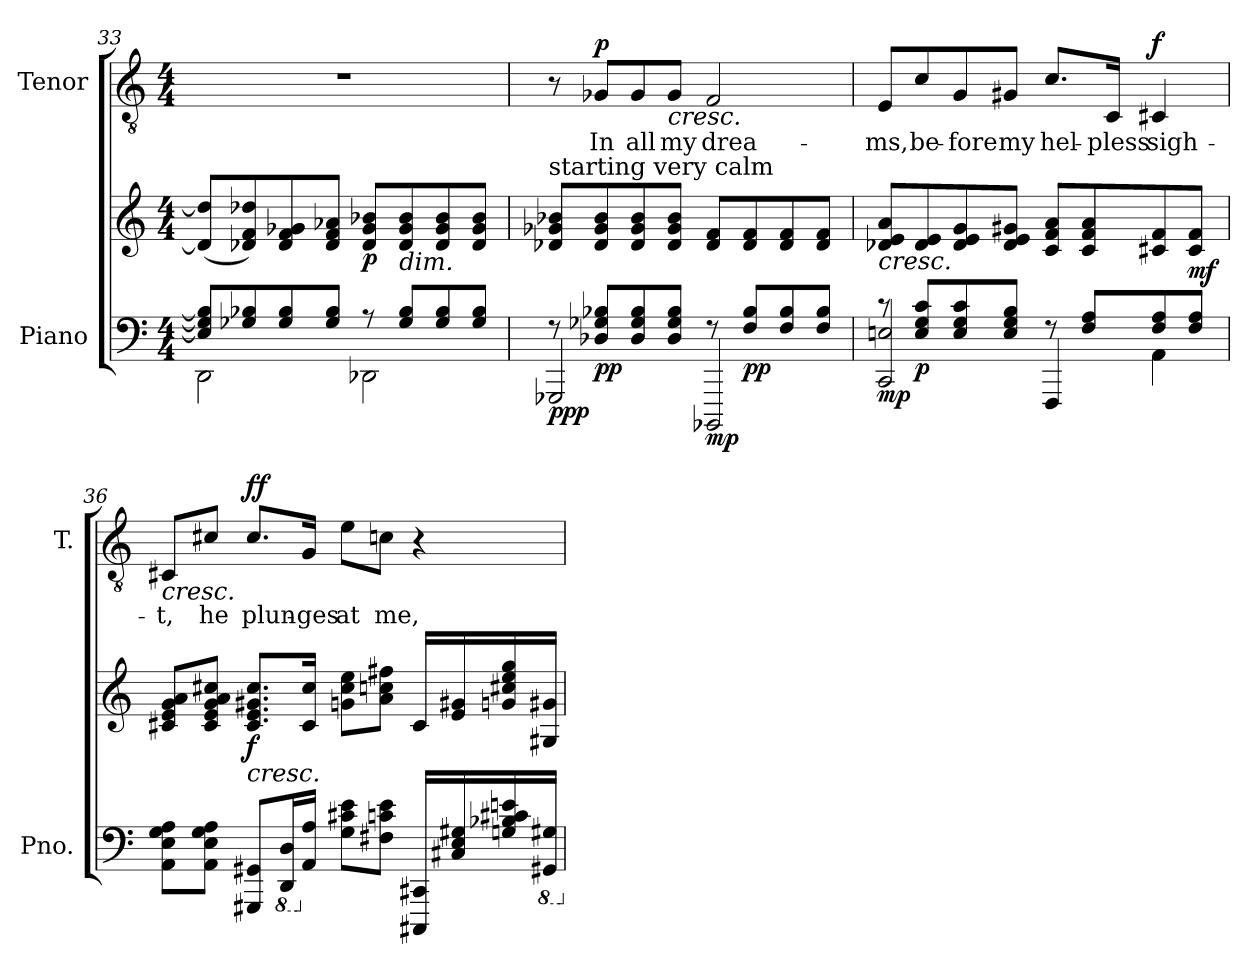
**kern	**kern	**dynam	**kern	**text	**dynam
*part2	*part2	*part2	*part1	*part1	*part1
*staff3	*staff2	*staff2/3	*staff1	*staff1	*staff1
*I"Piano	*	*	*I"Tenor	*	*
*I'Pno.	*	*	*I'T.	*	*
*clefF4	*clefG2	*	*clefGv2	*	*
*k[]	*k[]	*	*k[]	*	*
*M4/4	*M4/4	*	*M4/4	*	*
=33	=33	=33	=33	=33	=33
*^	*	*	*	*	*
8E-/] 8G-/] 8B-/]L	2DD\	(<8d-/] 8dd-/]L	.	1r	.	.
8G-X/ 8B-X/	.	8d-X/ 8f/ 8dd-X/)	.	.	.	.
8G-/ 8B-/	.	8d-/ 8f/ 8g-X/	.	.	.	.
8G-/ 8B-/J	.	8d-/ 8f/ 8a-X/J	.	.	.	.
!	!	!	!LO:DY:b	!	!	!
8r	2DD-X\	8d-/ 8g-/ 8b-X/L	p	.	.	.
!	!	!LO:TX:b:i:t=dim.	!	!	!	!
8G-/ 8B-/L	.	8d-/ 8g-/ 8b-/	.	.	.	.
8G-/ 8B-/	.	8d-/ 8g-/ 8b-/	.	.	.	.
8G-/ 8B-/J	.	8d-/ 8g-/ 8b-/J	.	.	.	.
!!LO:PB:g=z
=34	=34	=34	=34	=34	=34	=34
*	*	*	*	*MM48	*	*
!	!	!LO:TX:a:t=starting very calm	!	!	!	!
!	!	!	!LO:DY:b=2	!	!	!
!	!	!	!LO:DY:n=1:b	!	!	!
8r	2GGG-X/	8d-X/ 8g-X/ 8b-X/L	p pp	8r	.	.
!	!	!	!LO:DY:n=2:b=2	!	!LO:LY:b	!LO:DY:b
8D-X/ 8G-X/ 8B-X/L	.	8d-/ 8g-/ 8b-/	pp	8G-X/L	In	p
!	!	!	!	!	!LO:LY:b	!
8D-/ 8G-/ 8B-/	.	8d-/ 8g-/ 8b-/	.	8G-/	all	.
!	!	!	!	!LO:TX:b:i:t=cresc.	!	!
!	!	!	!	!	!LO:LY:b	!
8D-/ 8G-/ 8B-/J	.	8d-/ 8g-/ 8b-/J	.	8G-/J	my	.
!	!	!	!LO:DY:n=3:b=2	!	!LO:LY:b	!
8r	2BBBB-X/	8d-/ 8f/L	mp	2F/	drea-	.
!	!	!	!LO:DY:n=4:b=2	!	!	!
8F/ 8B-/L	.	8d-/ 8f/	pp	.	.	.
8F/ 8B-/	.	8d-/ 8f/	.	.	.	.
8F/ 8B-/J	.	8d-/ 8f/J	.	.	.	.
=35	=35	=35	=35	=35	=35	=35
!	!	!LO:TX:b:i:t=cresc.	!	!	!	!
!	!	!	!LO:DY:b=2	!	!LO:LY:b	!
8r	2CC/ 2En/	8d-X/ 8e/ 8a/L	mp	8E/L	-ms,	.
!	!	!	!LO:DY:b=2	!	!LO:LY:b	!
8E/ 8G/ 8c/L	.	8d-/ 8e/	p	8c/	be-	.
!	!	!	!	!	!LO:LY:b	!
8E/ 8G/ 8c/	.	8d-/ 8e/ 8g/	.	8G/	-fore	.
!	!	!	!	!	!LO:LY:b	!
8E/ 8G/ 8B/J	.	8d-/ 8e/ 8g#X/J	.	8G#X/J	my	.
!	!	!	!	!	!LO:LY:b	!
8r	4FFF/	8c/ 8f/ 8a/L	.	8.c/L	hel-	.
8F/ 8A/L	.	8c/ 8f/ 8a/	.	.	.	.
!	!	!	!	!	!LO:LY:b	!
.	.	.	.	16C/Jk	-pless	.
!	!	!	!	!	!LO:LY:b	!LO:DY:b
8F/ 8A/	4AA\	8c#X/ 8f/	.	4C#X/	sigh-	f
!	!	!	!LO:DY:b	!	!	!
8F/ 8A/J	.	8c#/ 8f/J	mf	.	.	.
*v	*v	*	*	*	*	*
!!LO:LB:g=z
=36	=36	=36	=36	=36	=36
!	!	!	!LO:TX:b:i:t=cresc.	!	!
!	!	!	!	!LO:LY:b	!
8AA\ 8E\ 8G\ 8A\L	8c#X/ 8e/ 8g/ 8a/L	.	8C#X/L	-t,	.
!	!	!	!	!LO:LY:b	!
8AA\ 8E\ 8G\ 8A\J	8c#/ 8e/ 8g/ 8a/ 8cc#X/J	.	8c#X/J	he	.
!	!LO:TX:b:i:t=cresc.	!	!	!	!
!	!	!LO:DY:b	!	!LO:LY:b	!LO:DY:b
8GGG#X/ 8GG#X/L	8.c#/ 8.e/ 8.g#X/ 8.cc#/L	f	8.c#/L	plun-	ff
*8ba	*	*	*	*	*
16DDD/ 16DD/L	.	.	.	.	.
*X8ba	*	*	*	*	*
!	!	!	!	!LO:LY:b	!
16AA/ 16A/JJ	16c#/ 16cc#/Jk	.	16G/Jk	-ges	.
!	!	!	!	!LO:LY:b	!
8G\ 8c#X\ 8e\L	8gn\ 8cc#\ 8ee\L	.	8e\L	at	.
!	!	!	!	!LO:LY:b	!
8F#X\ 8cn\ 8e\J	8a\ 8ccn\ 8ff#X\J	.	8cn\J	me,	.
*	*	*	*MM44	*	*
16CCC#X/ 16CC#X/LL	16c#/LL	.	4r	.	.
16C#X/ 16E/ 16G#X/	16e/ 16g#X/	.	.	.	.
16Gn/ 16B-X/ 16c#X/ 16en/	16gn/ 16cc#X/ 16ee/ 16gg/	.	.	.	.
*8ba	*	*	*	*	*
16GGG#X/ 16GG#X/JJ	16G#X/ 16g#X/JJ	.	.	.	.
*X8ba	*	*	*	*	*
=	=	=	=	=	=
*-	*-	*-	*-	*-	*-
